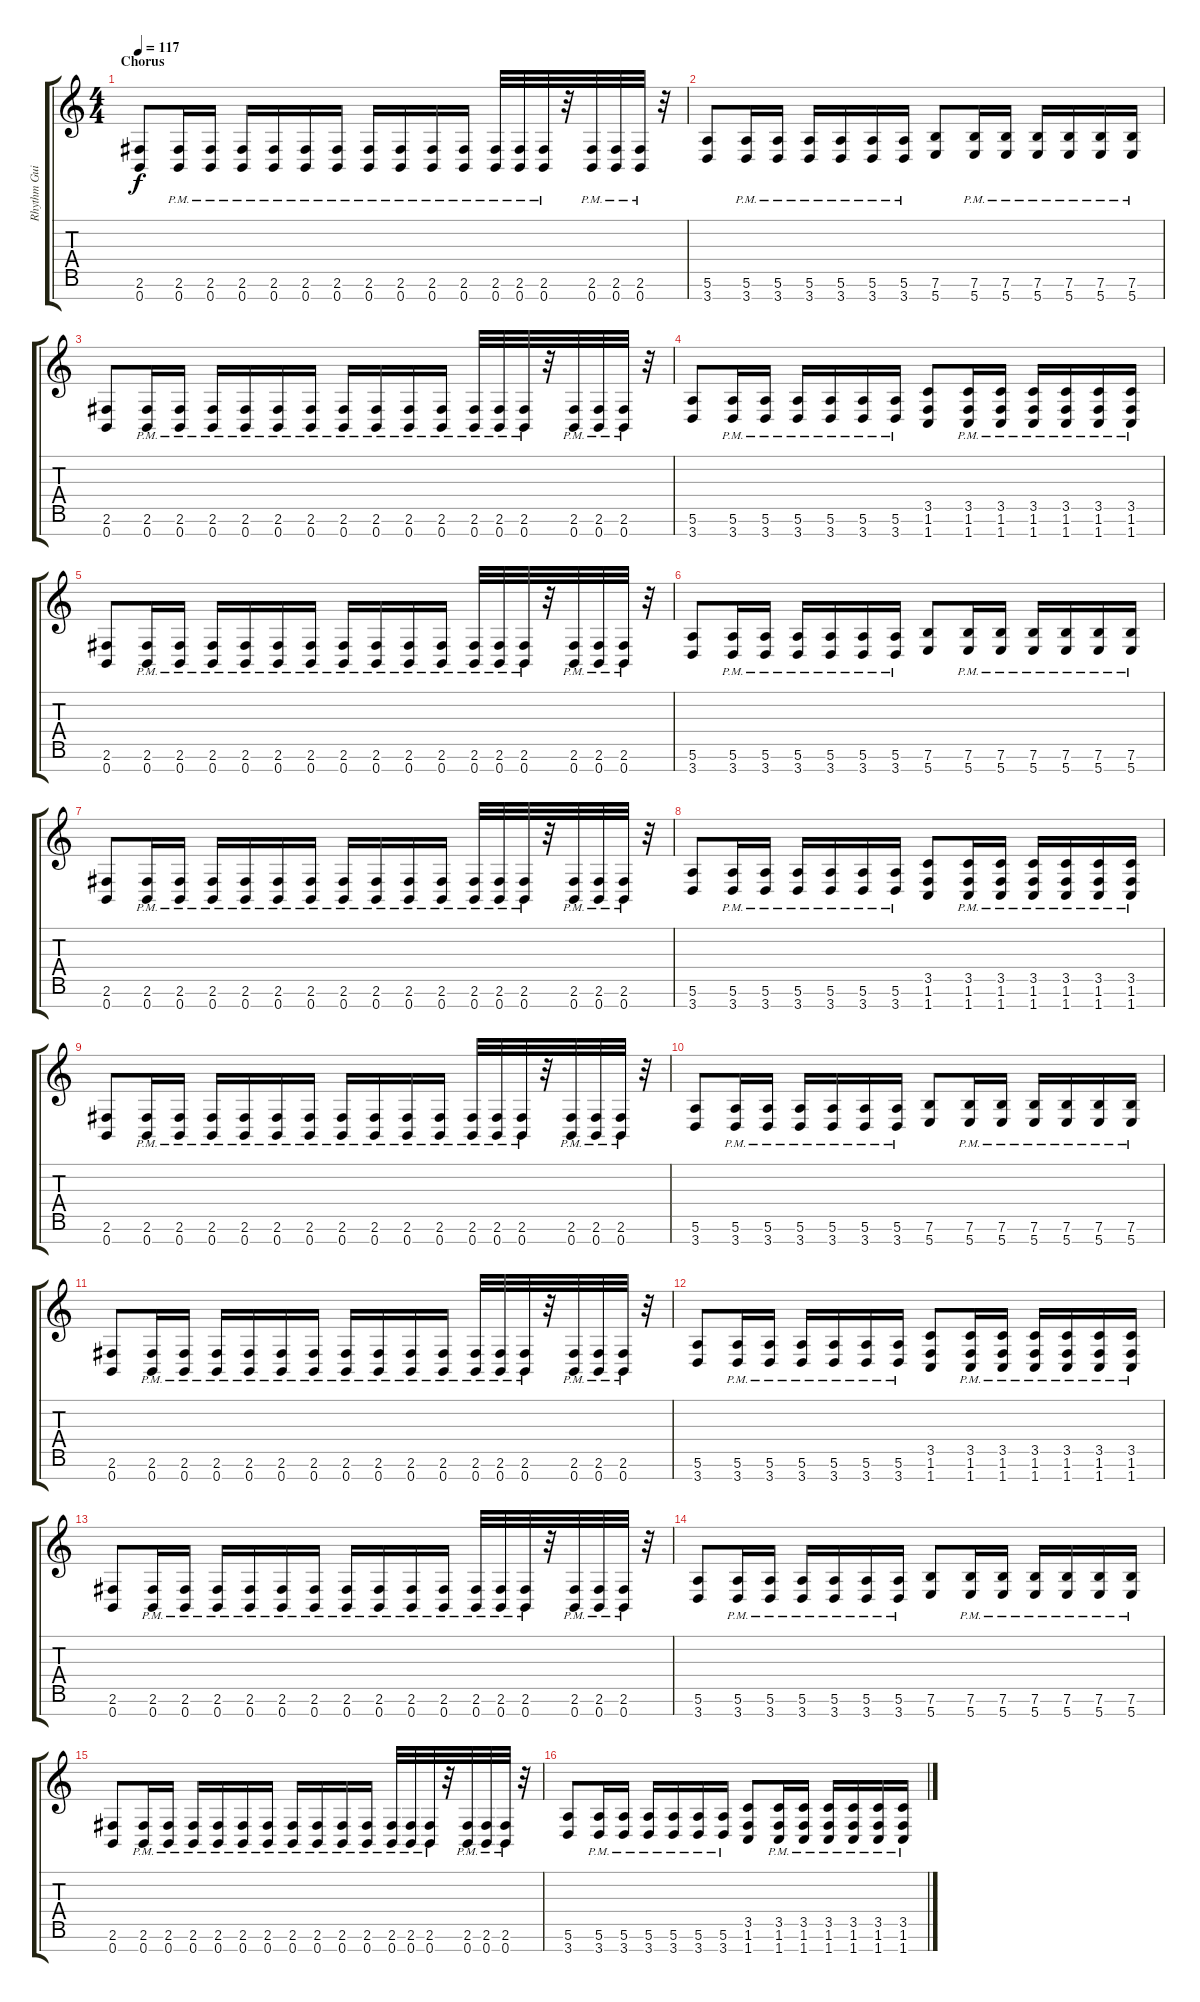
\track ("Rhythm Guitar 2" "Rhythm Gui") {instrument overdrivenguitar}
\staff {score tabs}
\tuning (E4 B3 G3 D3 A2 E2 B1) {hide}
\ts (4 4)
\section ("" "Chorus")
\tempo 117
\clef g2
\ks c
(2.6 0.7).8{dy f} (2.6{pm} 0.7{pm}).16 (2.6{pm} 0.7{pm}).16 (2.6{pm} 0.7{pm}).16 (2.6{pm} 0.7{pm}).16 (2.6{pm} 0.7{pm}).16 (2.6{pm} 0.7{pm}).16 (2.6{pm} 0.7{pm}).16 (2.6{pm} 0.7{pm}).16 (2.6{pm} 0.7{pm}).16 (2.6{pm} 0.7{pm}).16 (2.6{pm} 0.7{pm}).32 (2.6{pm} 0.7{pm}).32 (2.6{pm} 0.7{pm}).32 r.32 (2.6{pm} 0.7{pm}).32 (2.6{pm} 0.7{pm}).32 (2.6{pm} 0.7{pm}).32 r.32 |
(5.6 3.7).8 (5.6{pm} 3.7{pm}).16 (5.6{pm} 3.7{pm}).16 (5.6{pm} 3.7{pm}).16 (5.6{pm} 3.7{pm}).16 (5.6{pm} 3.7{pm}).16 (5.6{pm} 3.7{pm}).16 (7.6 5.7).8 (7.6{pm} 5.7{pm}).16 (7.6{pm} 5.7{pm}).16 (7.6{pm} 5.7{pm}).16 (7.6{pm} 5.7{pm}).16 (7.6{pm} 5.7{pm}).16 (7.6{pm} 5.7{pm}).16 |
(2.6 0.7).8 (2.6{pm} 0.7{pm}).16 (2.6{pm} 0.7{pm}).16 (2.6{pm} 0.7{pm}).16 (2.6{pm} 0.7{pm}).16 (2.6{pm} 0.7{pm}).16 (2.6{pm} 0.7{pm}).16 (2.6{pm} 0.7{pm}).16 (2.6{pm} 0.7{pm}).16 (2.6{pm} 0.7{pm}).16 (2.6{pm} 0.7{pm}).16 (2.6{pm} 0.7{pm}).32 (2.6{pm} 0.7{pm}).32 (2.6{pm} 0.7{pm}).32 r.32 (2.6{pm} 0.7{pm}).32 (2.6{pm} 0.7{pm}).32 (2.6{pm} 0.7{pm}).32 r.32 |
(5.6 3.7).8 (5.6{pm} 3.7{pm}).16 (5.6{pm} 3.7{pm}).16 (5.6{pm} 3.7{pm}).16 (5.6{pm} 3.7{pm}).16 (5.6{pm} 3.7{pm}).16 (5.6{pm} 3.7{pm}).16 (3.5 1.6 1.7).8 (3.5{pm} 1.6{pm} 1.7{pm}).16 (3.5{pm} 1.6{pm} 1.7{pm}).16 (3.5{pm} 1.6{pm} 1.7{pm}).16 (3.5{pm} 1.6{pm} 1.7{pm}).16 (3.5{pm} 1.6{pm} 1.7{pm}).16 (3.5{pm} 1.6{pm} 1.7{pm}).16 |
(2.6 0.7).8 (2.6{pm} 0.7{pm}).16 (2.6{pm} 0.7{pm}).16 (2.6{pm} 0.7{pm}).16 (2.6{pm} 0.7{pm}).16 (2.6{pm} 0.7{pm}).16 (2.6{pm} 0.7{pm}).16 (2.6{pm} 0.7{pm}).16 (2.6{pm} 0.7{pm}).16 (2.6{pm} 0.7{pm}).16 (2.6{pm} 0.7{pm}).16 (2.6{pm} 0.7{pm}).32 (2.6{pm} 0.7{pm}).32 (2.6{pm} 0.7{pm}).32 r.32 (2.6{pm} 0.7{pm}).32 (2.6{pm} 0.7{pm}).32 (2.6{pm} 0.7{pm}).32 r.32 |
(5.6 3.7).8 (5.6{pm} 3.7{pm}).16 (5.6{pm} 3.7{pm}).16 (5.6{pm} 3.7{pm}).16 (5.6{pm} 3.7{pm}).16 (5.6{pm} 3.7{pm}).16 (5.6{pm} 3.7{pm}).16 (7.6 5.7).8 (7.6{pm} 5.7{pm}).16 (7.6{pm} 5.7{pm}).16 (7.6{pm} 5.7{pm}).16 (7.6{pm} 5.7{pm}).16 (7.6{pm} 5.7{pm}).16 (7.6{pm} 5.7{pm}).16 |
(2.6 0.7).8 (2.6{pm} 0.7{pm}).16 (2.6{pm} 0.7{pm}).16 (2.6{pm} 0.7{pm}).16 (2.6{pm} 0.7{pm}).16 (2.6{pm} 0.7{pm}).16 (2.6{pm} 0.7{pm}).16 (2.6{pm} 0.7{pm}).16 (2.6{pm} 0.7{pm}).16 (2.6{pm} 0.7{pm}).16 (2.6{pm} 0.7{pm}).16 (2.6{pm} 0.7{pm}).32 (2.6{pm} 0.7{pm}).32 (2.6{pm} 0.7{pm}).32 r.32 (2.6{pm} 0.7{pm}).32 (2.6{pm} 0.7{pm}).32 (2.6{pm} 0.7{pm}).32 r.32 |
(5.6 3.7).8 (5.6{pm} 3.7{pm}).16 (5.6{pm} 3.7{pm}).16 (5.6{pm} 3.7{pm}).16 (5.6{pm} 3.7{pm}).16 (5.6{pm} 3.7{pm}).16 (5.6{pm} 3.7{pm}).16 (3.5 1.6 1.7).8 (3.5{pm} 1.6{pm} 1.7{pm}).16 (3.5{pm} 1.6{pm} 1.7{pm}).16 (3.5{pm} 1.6{pm} 1.7{pm}).16 (3.5{pm} 1.6{pm} 1.7{pm}).16 (3.5{pm} 1.6{pm} 1.7{pm}).16 (3.5{pm} 1.6{pm} 1.7{pm}).16 |
(2.6 0.7).8 (2.6{pm} 0.7{pm}).16 (2.6{pm} 0.7{pm}).16 (2.6{pm} 0.7{pm}).16 (2.6{pm} 0.7{pm}).16 (2.6{pm} 0.7{pm}).16 (2.6{pm} 0.7{pm}).16 (2.6{pm} 0.7{pm}).16 (2.6{pm} 0.7{pm}).16 (2.6{pm} 0.7{pm}).16 (2.6{pm} 0.7{pm}).16 (2.6{pm} 0.7{pm}).32 (2.6{pm} 0.7{pm}).32 (2.6{pm} 0.7{pm}).32 r.32 (2.6{pm} 0.7{pm}).32 (2.6{pm} 0.7{pm}).32 (2.6{pm} 0.7{pm}).32 r.32 |
(5.6 3.7).8 (5.6{pm} 3.7{pm}).16 (5.6{pm} 3.7{pm}).16 (5.6{pm} 3.7{pm}).16 (5.6{pm} 3.7{pm}).16 (5.6{pm} 3.7{pm}).16 (5.6{pm} 3.7{pm}).16 (7.6 5.7).8 (7.6{pm} 5.7{pm}).16 (7.6{pm} 5.7{pm}).16 (7.6{pm} 5.7{pm}).16 (7.6{pm} 5.7{pm}).16 (7.6{pm} 5.7{pm}).16 (7.6{pm} 5.7{pm}).16 |
(2.6 0.7).8 (2.6{pm} 0.7{pm}).16 (2.6{pm} 0.7{pm}).16 (2.6{pm} 0.7{pm}).16 (2.6{pm} 0.7{pm}).16 (2.6{pm} 0.7{pm}).16 (2.6{pm} 0.7{pm}).16 (2.6{pm} 0.7{pm}).16 (2.6{pm} 0.7{pm}).16 (2.6{pm} 0.7{pm}).16 (2.6{pm} 0.7{pm}).16 (2.6{pm} 0.7{pm}).32 (2.6{pm} 0.7{pm}).32 (2.6{pm} 0.7{pm}).32 r.32 (2.6{pm} 0.7{pm}).32 (2.6{pm} 0.7{pm}).32 (2.6{pm} 0.7{pm}).32 r.32 |
(5.6 3.7).8 (5.6{pm} 3.7{pm}).16 (5.6{pm} 3.7{pm}).16 (5.6{pm} 3.7{pm}).16 (5.6{pm} 3.7{pm}).16 (5.6{pm} 3.7{pm}).16 (5.6{pm} 3.7{pm}).16 (3.5 1.6 1.7).8 (3.5{pm} 1.6{pm} 1.7{pm}).16 (3.5{pm} 1.6{pm} 1.7{pm}).16 (3.5{pm} 1.6{pm} 1.7{pm}).16 (3.5{pm} 1.6{pm} 1.7{pm}).16 (3.5{pm} 1.6{pm} 1.7{pm}).16 (3.5{pm} 1.6{pm} 1.7{pm}).16 |
(2.6 0.7).8 (2.6{pm} 0.7{pm}).16 (2.6{pm} 0.7{pm}).16 (2.6{pm} 0.7{pm}).16 (2.6{pm} 0.7{pm}).16 (2.6{pm} 0.7{pm}).16 (2.6{pm} 0.7{pm}).16 (2.6{pm} 0.7{pm}).16 (2.6{pm} 0.7{pm}).16 (2.6{pm} 0.7{pm}).16 (2.6{pm} 0.7{pm}).16 (2.6{pm} 0.7{pm}).32 (2.6{pm} 0.7{pm}).32 (2.6{pm} 0.7{pm}).32 r.32 (2.6{pm} 0.7{pm}).32 (2.6{pm} 0.7{pm}).32 (2.6{pm} 0.7{pm}).32 r.32 |
(5.6 3.7).8 (5.6{pm} 3.7{pm}).16 (5.6{pm} 3.7{pm}).16 (5.6{pm} 3.7{pm}).16 (5.6{pm} 3.7{pm}).16 (5.6{pm} 3.7{pm}).16 (5.6{pm} 3.7{pm}).16 (7.6 5.7).8 (7.6{pm} 5.7{pm}).16 (7.6{pm} 5.7{pm}).16 (7.6{pm} 5.7{pm}).16 (7.6{pm} 5.7{pm}).16 (7.6{pm} 5.7{pm}).16 (7.6{pm} 5.7{pm}).16 |
(2.6 0.7).8 (2.6{pm} 0.7{pm}).16 (2.6{pm} 0.7{pm}).16 (2.6{pm} 0.7{pm}).16 (2.6{pm} 0.7{pm}).16 (2.6{pm} 0.7{pm}).16 (2.6{pm} 0.7{pm}).16 (2.6{pm} 0.7{pm}).16 (2.6{pm} 0.7{pm}).16 (2.6{pm} 0.7{pm}).16 (2.6{pm} 0.7{pm}).16 (2.6{pm} 0.7{pm}).32 (2.6{pm} 0.7{pm}).32 (2.6{pm} 0.7{pm}).32 r.32 (2.6{pm} 0.7{pm}).32 (2.6{pm} 0.7{pm}).32 (2.6{pm} 0.7{pm}).32 r.32 |
(5.6 3.7).8 (5.6{pm} 3.7{pm}).16 (5.6{pm} 3.7{pm}).16 (5.6{pm} 3.7{pm}).16 (5.6{pm} 3.7{pm}).16 (5.6{pm} 3.7{pm}).16 (5.6{pm} 3.7{pm}).16 (3.5 1.6 1.7).8 (3.5{pm} 1.6{pm} 1.7{pm}).16 (3.5{pm} 1.6{pm} 1.7{pm}).16 (3.5{pm} 1.6{pm} 1.7{pm}).16 (3.5{pm} 1.6{pm} 1.7{pm}).16 (3.5{pm} 1.6{pm} 1.7{pm}).16 (3.5{pm} 1.6{pm} 1.7{pm}).16
